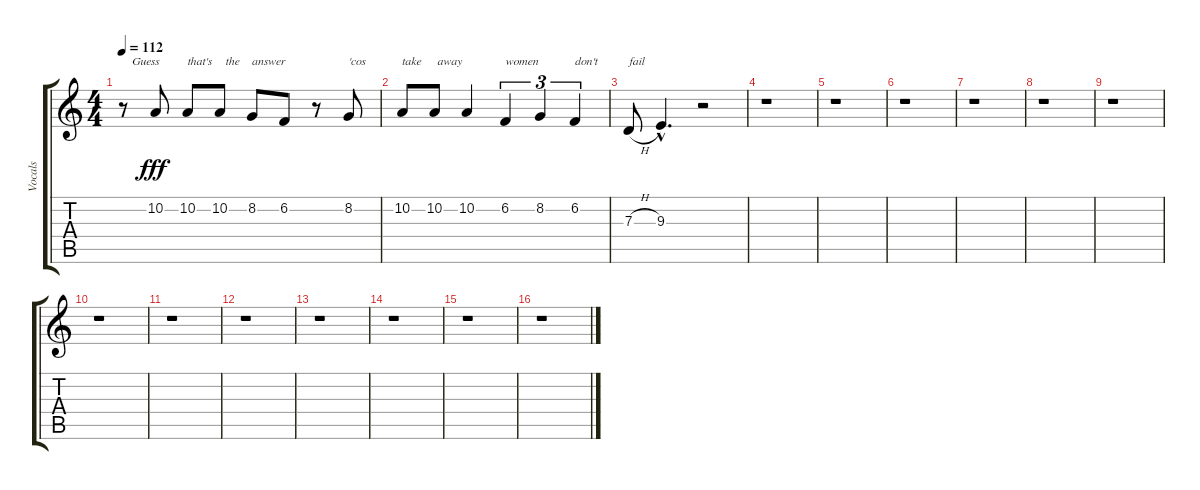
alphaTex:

\track ("Vocals" "Vocals") {instrument tenorsax}
\staff {score tabs}
\tuning (E4 B3 G3 D3 A2 E2) {hide}
\ts (4 4)
\tempo 112
\clef g2
\ks c
r.8{txt "   Guess" dy fff} 10.2.8 10.2.8{txt "that's"} 10.2.8{txt "  the"} 8.2.8{txt "answer"} 6.2.8 r.8 8.2.8{txt "'cos"} |
10.2.8{txt "take"} 10.2.8{txt " away"} 10.2.4 6.2.4{tu (3 2) txt "women"} 8.2.4{tu (3 2)} 6.2.4{tu (3 2) txt "don't"} |
7.3{h}.8{txt "fail"} 9.3{hac}.4{d} r.2 |
r.1 |
r.1 |
r.1 |
r.1 |
r.1 |
r.1 |
r.1 |
r.1 |
r.1 |
r.1 |
r.1 |
r.1 |
r.1
